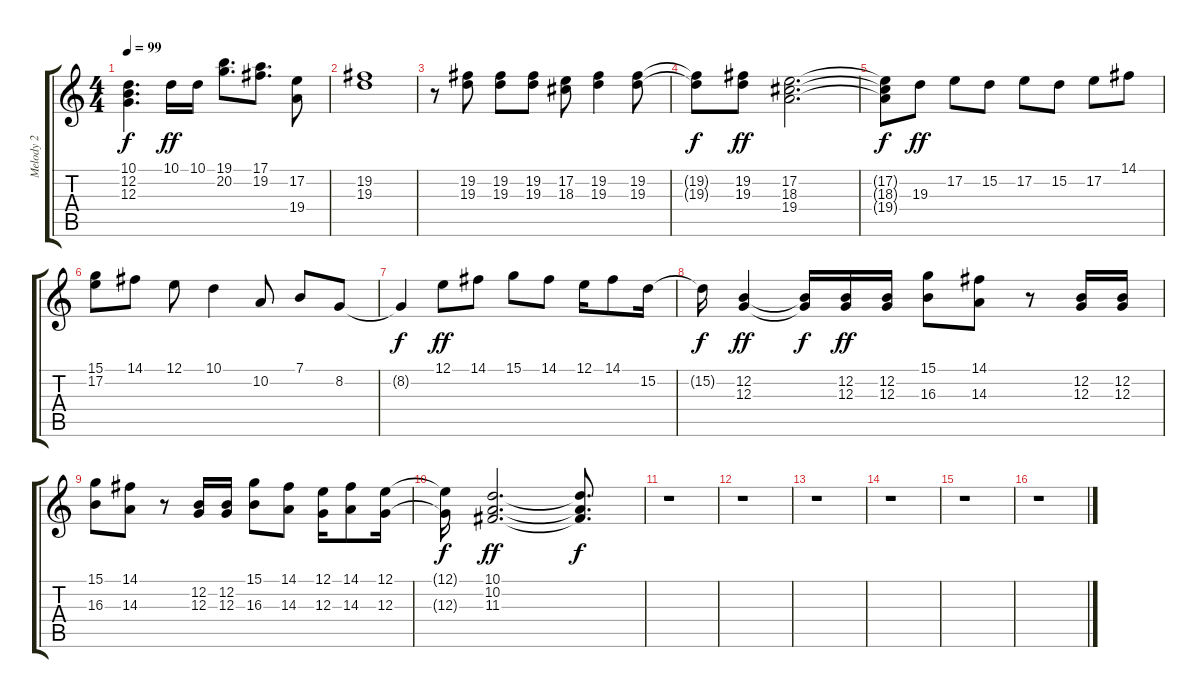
\track ("Melody 2" "Melody 2") {instrument lead4chiff}
\staff {score tabs}
\tuning (E4 B3 G3 D3 A2 E2) {hide}
\ts (4 4)
\tempo 99
\clef g2
\ks c
(10.1{t} 12.2{t} 12.3{t}).4{d dy f} 10.1.16{dy ff} 10.1.16 (19.1 20.2).8{d} (17.1 19.2).8{d} (17.2 19.4).8 |
(19.2 19.3).1 |
r.8 (19.2 19.3).8 (19.2 19.3).8 (19.2 19.3).8 (17.2 18.3).8 (19.2 19.3).4 (19.2 19.3).8 |
(19.2{t} 19.3{t}).8{dy f} (19.2 19.3).8{dy ff} (17.2 18.3 19.4).2{d} |
(17.2{t} 18.3{t} 19.4{t}).8{dy f} 19.3.8{dy ff} 17.2.8 15.2.8 17.2.8 15.2.8 17.2.8 14.1.8 |
(15.1 17.2).8 14.1.8 12.1.8 10.1.4 10.2.8 7.1.8 8.2.8 |
8.2{t}.4{dy f} 12.1.8{dy ff} 14.1.8 15.1.8 14.1.8 12.1.16 14.1.8 15.2.16 |
15.2{t}.16{dy f} (12.2 12.3).4{dy ff} (12.2{t} 12.3{t}).16{dy f} (12.2 12.3).16{dy ff} (12.2 12.3).16 (15.1 16.3).8 (14.1 14.3).8 r.8 (12.2 12.3).16 (12.2 12.3).16 |
(15.1 16.3).8 (14.1 14.3).8 r.8 (12.2 12.3).16 (12.2 12.3).16 (15.1 16.3).8 (14.1 14.3).8 (12.1 12.3).16 (14.1 14.3).8 (12.1 12.3).16 |
(12.1{t} 12.3{t}).16{dy f} (10.1 10.2 11.3).2{d dy ff} (10.1{t} 10.2{t} 11.3{t}).8{d dy f} |
r.1 |
r.1 |
r.1 |
r.1 |
r.1 |
r.1
